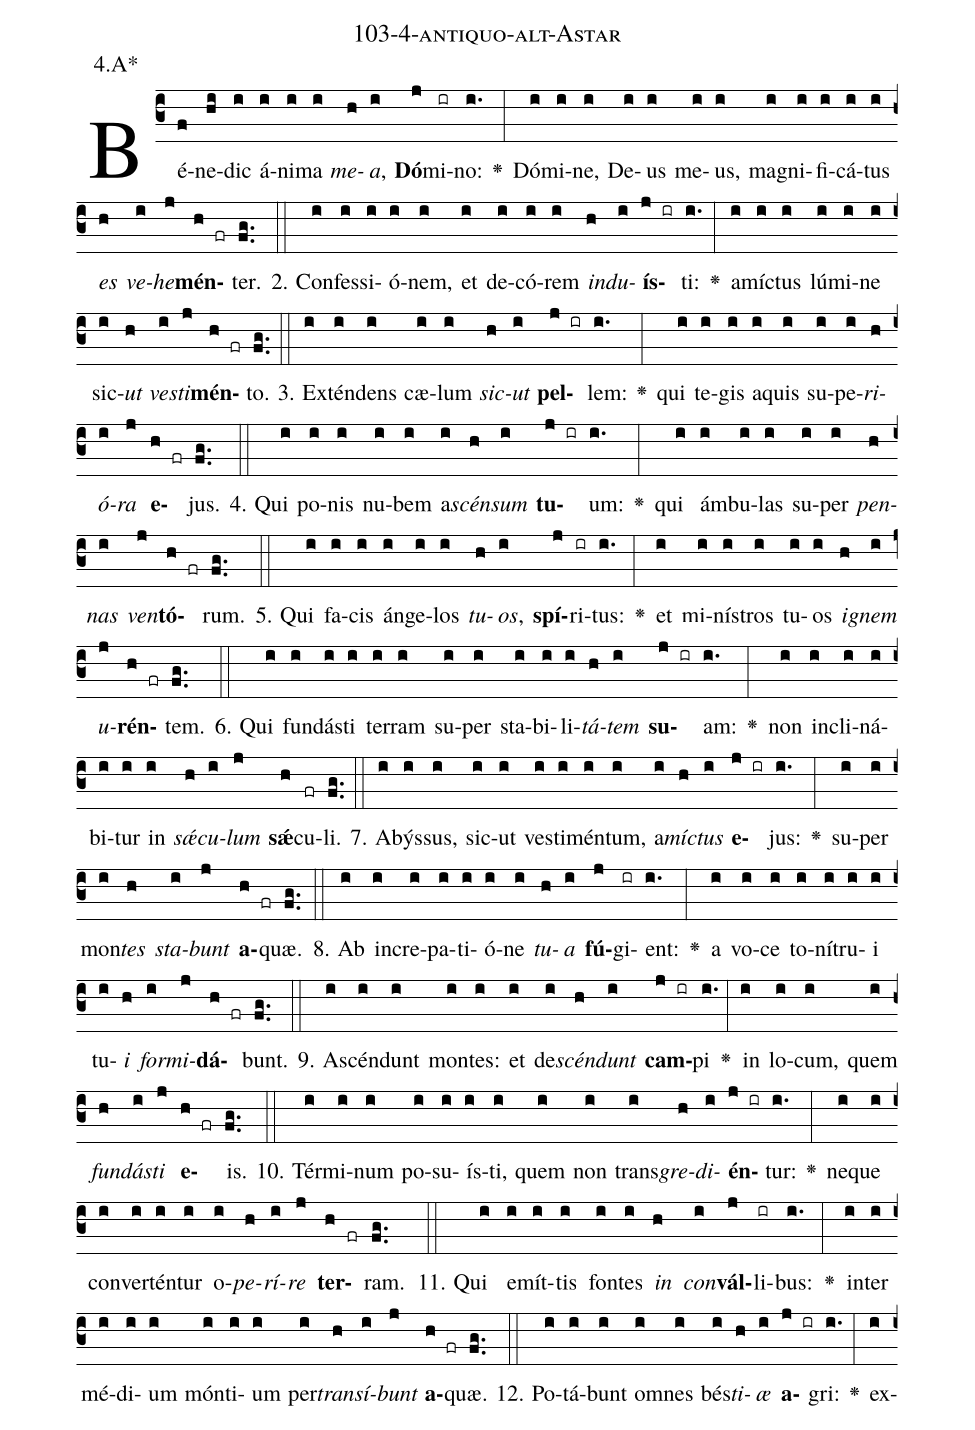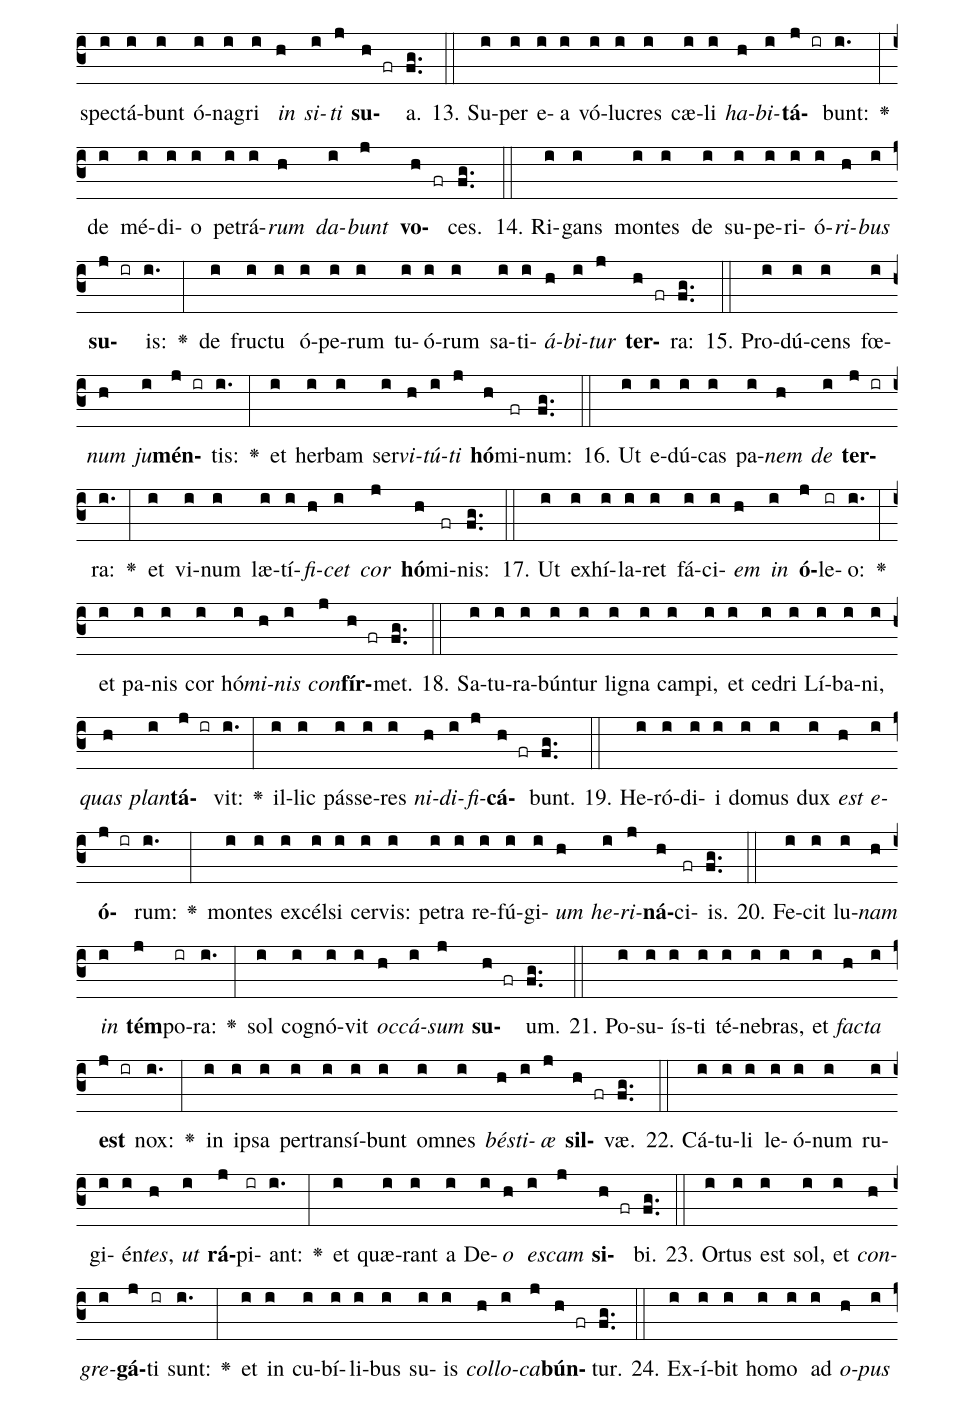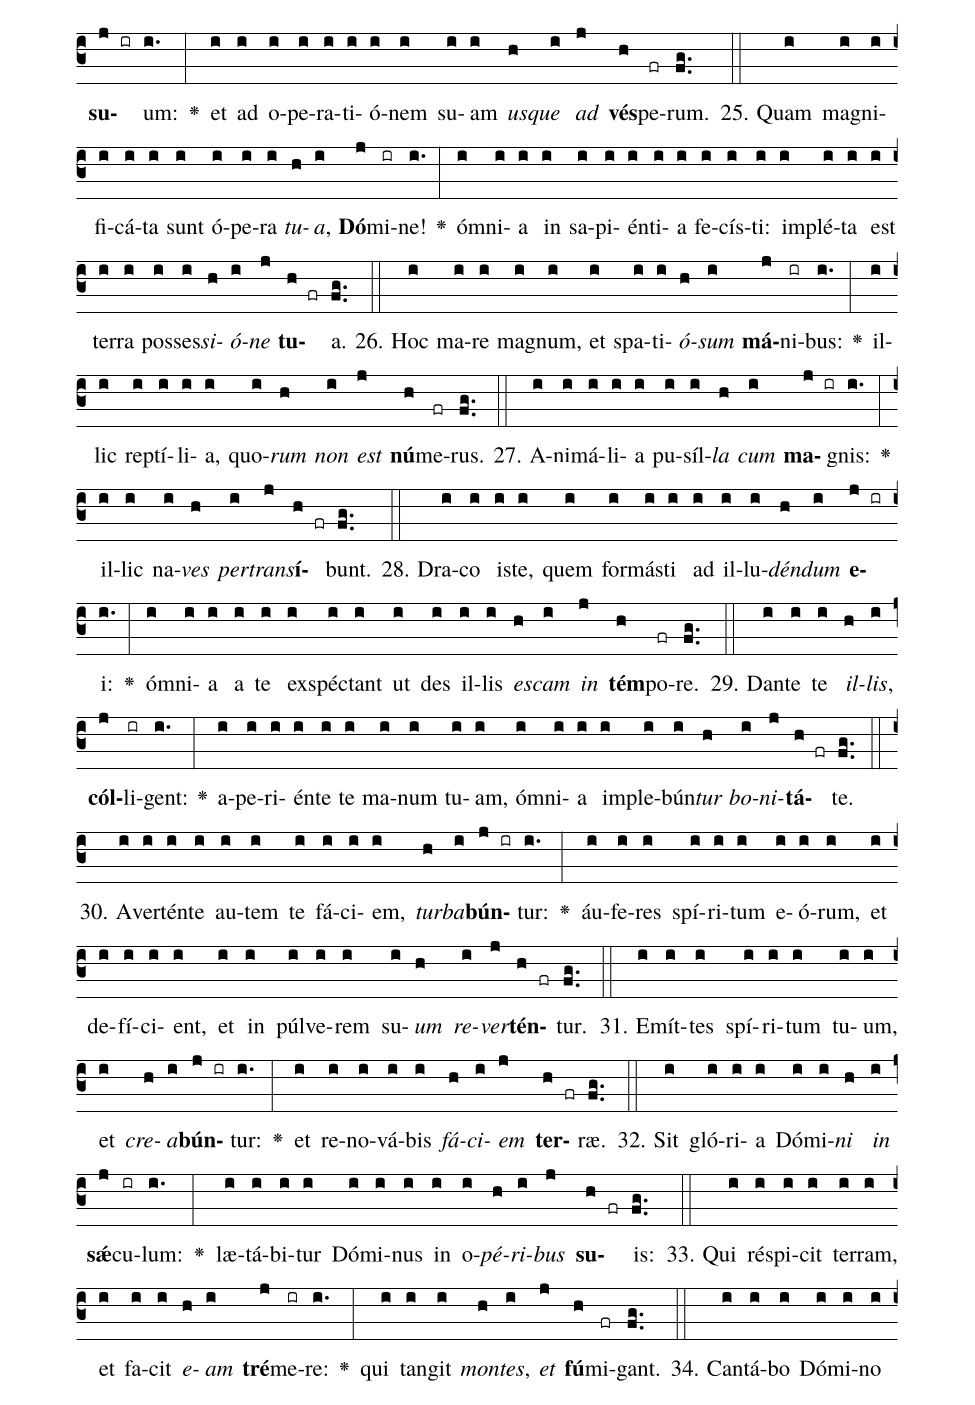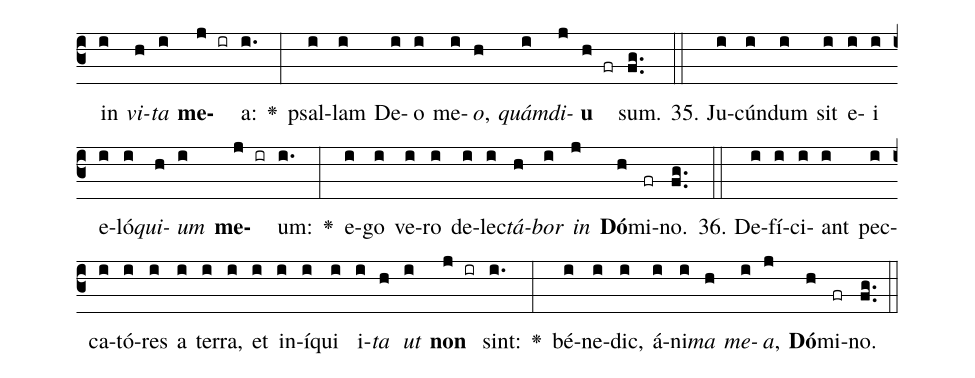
name: 103-4-antiquo-alt-Astar;
annotation: 4.A*;
%%
(c3)Bé(f)ne(hi)dic(i) á(i)ni(i)ma(i) <i>me</i>(h)<i>a</i>,(i) <b>Dó</b>(j)mi(ir)no:(i.) <v>\greheightstar</v>(:) Dó(i)mi(i)ne,(i) De(i)us(i) me(i)us,(i) ma(i)gni(i)fi(i)cá(i)tus(i) <i>es</i>(h) <i>ve</i>(i)<i>he</i>(j)<b>mén</b>(h fr)ter.(fg..) (::)
2. Con(i)fes(i)si(i)ó(i)nem,(i) et(i) de(i)có(i)rem(i) <i>ind</i>(h)<i>u</i>(i)<b>ís</b>(j ir)ti:(i.) <v>\greheightstar</v>(:) a(i)míc(i)tus(i) lú(i)mi(i)ne(i) sic(i)<i>ut</i>(h) <i>ves</i>(i)<i>ti</i>(j)<b>mén</b>(h fr)to.(fg..) (::)
3. Ex(i)tén(i)dens(i) cæ(i)lum(i) <i>sic</i>(h)<i>ut</i>(i) <b>pel</b>(j ir)lem:(i.) <v>\greheightstar</v>(:) qui(i) te(i)gis(i) a(i)quis(i) su(i)pe(i)<i>ri</i>(h)<i>ó</i>(i)<i>ra</i>(j) <b>e</b>(h fr)jus.(fg..) (::)
4. Qui(i) po(i)nis(i) nu(i)bem(i) a(i)<i>scén</i>(h)<i>sum</i>(i) <b>tu</b>(j ir)um:(i.) <v>\greheightstar</v>(:) qui(i) ám(i)bu(i)las(i) su(i)per(i) <i>pen</i>(h)<i>nas</i>(i) <i>ven</i>(j)<b>tó</b>(h fr)rum.(fg..) (::)
5. Qui(i) fa(i)cis(i) án(i)ge(i)los(i) <i>tu</i>(h)<i>os</i>,(i) <b>spí</b>(j)ri(ir)tus:(i.) <v>\greheightstar</v>(:) et(i) mi(i)nís(i)tros(i) tu(i)os(i) <i>i</i>(h)<i>gnem</i>(i) <i>u</i>(j)<b>rén</b>(h fr)tem.(fg..) (::)
6. Qui(i) fun(i)dás(i)ti(i) ter(i)ram(i) su(i)per(i) sta(i)bi(i)li(i)<i>tá</i>(h)<i>tem</i>(i) <b>su</b>(j ir)am:(i.) <v>\greheightstar</v>(:) non(i) in(i)cli(i)ná(i)bi(i)tur(i) in(i) <i>sǽ</i>(h)<i>cu</i>(i)<i>lum</i>(j) <b>sǽ</b>(h)cu(fr)li.(fg..) (::)
7. A(i)býs(i)sus,(i) sic(i)ut(i) ves(i)ti(i)mén(i)tum,(i) a(i)<i>míc</i>(h)<i>tus</i>(i) <b>e</b>(j ir)jus:(i.) <v>\greheightstar</v>(:) su(i)per(i) mon(i)<i>tes</i>(h) <i>sta</i>(i)<i>bunt</i>(j) <b>a</b>(h fr)quæ.(fg..) (::)
8. Ab(i) in(i)cre(i)pa(i)ti(i)ó(i)ne(i) <i>tu</i>(h)<i>a</i>(i) <b>fú</b>(j)gi(ir)ent:(i.) <v>\greheightstar</v>(:) a(i) vo(i)ce(i) to(i)ní(i)tru(i)i(i) tu(i)<i>i</i>(h) <i>for</i>(i)<i>mi</i>(j)<b>dá</b>(h fr)bunt.(fg..) (::)
9. A(i)scén(i)dunt(i) mon(i)tes:(i) et(i) de(i)<i>scén</i>(h)<i>dunt</i>(i) <b>cam</b>(j ir)pi(i.) <v>\greheightstar</v>(:) in(i) lo(i)cum,(i) quem(i) <i>fun</i>(h)<i>dás</i>(i)<i>ti</i>(j) <b>e</b>(h fr)is.(fg..) (::)
10. Tér(i)mi(i)num(i) po(i)su(i)ís(i)ti,(i) quem(i) non(i) trans(i)<i>gre</i>(h)<i>di</i>(i)<b>én</b>(j ir)tur:(i.) <v>\greheightstar</v>(:) ne(i)que(i) con(i)ver(i)tén(i)tur(i) o(i)<i>pe</i>(h)<i>rí</i>(i)<i>re</i>(j) <b>ter</b>(h fr)ram.(fg..) (::)
11. Qui(i) e(i)mít(i)tis(i) fon(i)tes(i) <i>in</i>(h) <i>con</i>(i)<b>vál</b>(j)li(ir)bus:(i.) <v>\greheightstar</v>(:) in(i)ter(i) mé(i)di(i)um(i) món(i)ti(i)um(i) per(i)<i>trans</i>(h)<i>í</i>(i)<i>bunt</i>(j) <b>a</b>(h fr)quæ.(fg..) (::)
12. Po(i)tá(i)bunt(i) om(i)nes(i) bés(i)<i>ti</i>(h)<i>æ</i>(i) <b>a</b>(j ir)gri:(i.) <v>\greheightstar</v>(:) ex(i)spec(i)tá(i)bunt(i) ó(i)na(i)gri(i) <i>in</i>(h) <i>si</i>(i)<i>ti</i>(j) <b>su</b>(h fr)a.(fg..) (::)
13. Su(i)per(i) e(i)a(i) vó(i)lu(i)cres(i) cæ(i)li(i) <i>ha</i>(h)<i>bi</i>(i)<b>tá</b>(j ir)bunt:(i.) <v>\greheightstar</v>(:) de(i) mé(i)di(i)o(i) pe(i)trá(i)<i>rum</i>(h) <i>da</i>(i)<i>bunt</i>(j) <b>vo</b>(h fr)ces.(fg..) (::)
14. Ri(i)gans(i) mon(i)tes(i) de(i) su(i)pe(i)ri(i)ó(i)<i>ri</i>(h)<i>bus</i>(i) <b>su</b>(j ir)is:(i.) <v>\greheightstar</v>(:) de(i) fruc(i)tu(i) ó(i)pe(i)rum(i) tu(i)ó(i)rum(i) sa(i)ti(i)<i>á</i>(h)<i>bi</i>(i)<i>tur</i>(j) <b>ter</b>(h fr)ra:(fg..) (::)
15. Pro(i)dú(i)cens(i) fœ(i)<i>num</i>(h) <i>ju</i>(i)<b>mén</b>(j ir)tis:(i.) <v>\greheightstar</v>(:) et(i) her(i)bam(i) ser(i)<i>vi</i>(h)<i>tú</i>(i)<i>ti</i>(j) <b>hó</b>(h)mi(fr)num:(fg..) (::)
16. Ut(i) e(i)dú(i)cas(i) pa(i)<i>nem</i>(h) <i>de</i>(i) <b>ter</b>(j ir)ra:(i.) <v>\greheightstar</v>(:) et(i) vi(i)num(i) læ(i)tí(i)<i>fi</i>(h)<i>cet</i>(i) <i>cor</i>(j) <b>hó</b>(h)mi(fr)nis:(fg..) (::)
17. Ut(i) ex(i)hí(i)la(i)ret(i) fá(i)ci(i)<i>em</i>(h) <i>in</i>(i) <b>ó</b>(j)le(ir)o:(i.) <v>\greheightstar</v>(:) et(i) pa(i)nis(i) cor(i) hó(i)<i>mi</i>(h)<i>nis</i>(i) <i>con</i>(j)<b>fír</b>(h fr)met.(fg..) (::)
18. Sa(i)tu(i)ra(i)bún(i)tur(i) li(i)gna(i) cam(i)pi,(i) et(i) ce(i)dri(i) Lí(i)ba(i)ni,(i) <i>quas</i>(h) <i>plan</i>(i)<b>tá</b>(j ir)vit:(i.) <v>\greheightstar</v>(:) il(i)lic(i) pás(i)se(i)res(i) <i>ni</i>(h)<i>di</i>(i)<i>fi</i>(j)<b>cá</b>(h fr)bunt.(fg..) (::)
19. He(i)ró(i)di(i)i(i) do(i)mus(i) dux(i) <i>est</i>(h) <i>e</i>(i)<b>ó</b>(j ir)rum:(i.) <v>\greheightstar</v>(:) mon(i)tes(i) ex(i)cél(i)si(i) cer(i)vis:(i) pe(i)tra(i) re(i)fú(i)gi(i)<i>um</i>(h) <i>he</i>(i)<i>ri</i>(j)<b>ná</b>(h)ci(fr)is.(fg..) (::)
20. Fe(i)cit(i) lu(i)<i>nam</i>(h) <i>in</i>(i) <b>tém</b>(j)po(ir)ra:(i.) <v>\greheightstar</v>(:) sol(i) co(i)gnó(i)vit(i) <i>oc</i>(h)<i>cá</i>(i)<i>sum</i>(j) <b>su</b>(h fr)um.(fg..) (::)
21. Po(i)su(i)ís(i)ti(i) té(i)ne(i)bras,(i) et(i) <i>fac</i>(h)<i>ta</i>(i) <b>est</b>(j ir) nox:(i.) <v>\greheightstar</v>(:) in(i) ip(i)sa(i) per(i)trans(i)í(i)bunt(i) om(i)nes(i) <i>bés</i>(h)<i>ti</i>(i)<i>æ</i>(j) <b>sil</b>(h fr)væ.(fg..) (::)
22. Cá(i)tu(i)li(i) le(i)ó(i)num(i) ru(i)gi(i)én(i)<i>tes</i>,(h) <i>ut</i>(i) <b>rá</b>(j)pi(ir)ant:(i.) <v>\greheightstar</v>(:) et(i) quæ(i)rant(i) a(i) De(i)<i>o</i>(h) <i>es</i>(i)<i>cam</i>(j) <b>si</b>(h fr)bi.(fg..) (::)
23. Or(i)tus(i) est(i) sol,(i) et(i) <i>con</i>(h)<i>gre</i>(i)<b>gá</b>(j)ti(ir) sunt:(i.) <v>\greheightstar</v>(:) et(i) in(i) cu(i)bí(i)li(i)bus(i) su(i)is(i) <i>col</i>(h)<i>lo</i>(i)<i>ca</i>(j)<b>bún</b>(h fr)tur.(fg..) (::)
24. Ex(i)í(i)bit(i) ho(i)mo(i) ad(i) <i>o</i>(h)<i>pus</i>(i) <b>su</b>(j ir)um:(i.) <v>\greheightstar</v>(:) et(i) ad(i) o(i)pe(i)ra(i)ti(i)ó(i)nem(i) su(i)am(i) <i>us</i>(h)<i>que</i>(i) <i>ad</i>(j) <b>vés</b>(h)pe(fr)rum.(fg..) (::)
25. Quam(i) ma(i)gni(i)fi(i)cá(i)ta(i) sunt(i) ó(i)pe(i)ra(i) <i>tu</i>(h)<i>a</i>,(i) <b>Dó</b>(j)mi(ir)ne!(i.) <v>\greheightstar</v>(:) óm(i)ni(i)a(i) in(i) sa(i)pi(i)én(i)ti(i)a(i) fe(i)cís(i)ti:(i) im(i)plé(i)ta(i) est(i) ter(i)ra(i) pos(i)ses(i)<i>si</i>(h)<i>ó</i>(i)<i>ne</i>(j) <b>tu</b>(h fr)a.(fg..) (::)
26. Hoc(i) ma(i)re(i) ma(i)gnum,(i) et(i) spa(i)ti(i)<i>ó</i>(h)<i>sum</i>(i) <b>má</b>(j)ni(ir)bus:(i.) <v>\greheightstar</v>(:) il(i)lic(i) rep(i)tí(i)li(i)a,(i) quo(i)<i>rum</i>(h) <i>non</i>(i) <i>est</i>(j) <b>nú</b>(h)me(fr)rus.(fg..) (::)
27. A(i)ni(i)má(i)li(i)a(i) pu(i)síl(i)<i>la</i>(h) <i>cum</i>(i) <b>ma</b>(j ir)gnis:(i.) <v>\greheightstar</v>(:) il(i)lic(i) na(i)<i>ves</i>(h) <i>per</i>(i)<i>trans</i>(j)<b>í</b>(h fr)bunt.(fg..) (::)
28. Dra(i)co(i) is(i)te,(i) quem(i) for(i)más(i)ti(i) ad(i) il(i)lu(i)<i>dén</i>(h)<i>dum</i>(i) <b>e</b>(j ir)i:(i.) <v>\greheightstar</v>(:) óm(i)ni(i)a(i) a(i) te(i) ex(i)spéc(i)tant(i) ut(i) des(i) il(i)lis(i) <i>es</i>(h)<i>cam</i>(i) <i>in</i>(j) <b>tém</b>(h)po(fr)re.(fg..) (::)
29. Dan(i)te(i) te(i) <i>il</i>(h)<i>lis</i>,(i) <b>cól</b>(j)li(ir)gent:(i.) <v>\greheightstar</v>(:) a(i)pe(i)ri(i)én(i)te(i) te(i) ma(i)num(i) tu(i)am,(i) óm(i)ni(i)a(i) im(i)ple(i)bún(i)<i>tur</i>(h) <i>bo</i>(i)<i>ni</i>(j)<b>tá</b>(h fr)te.(fg..) (::)
30. A(i)ver(i)tén(i)te(i) au(i)tem(i) te(i) fá(i)ci(i)em,(i) <i>tur</i>(h)<i>ba</i>(i)<b>bún</b>(j ir)tur:(i.) <v>\greheightstar</v>(:) áu(i)fe(i)res(i) spí(i)ri(i)tum(i) e(i)ó(i)rum,(i) et(i) de(i)fí(i)ci(i)ent,(i) et(i) in(i) púl(i)ve(i)rem(i) su(i)<i>um</i>(h) <i>re</i>(i)<i>ver</i>(j)<b>tén</b>(h fr)tur.(fg..) (::)
31. E(i)mít(i)tes(i) spí(i)ri(i)tum(i) tu(i)um,(i) et(i) <i>cre</i>(h)<i>a</i>(i)<b>bún</b>(j ir)tur:(i.) <v>\greheightstar</v>(:) et(i) re(i)no(i)vá(i)bis(i) <i>fá</i>(h)<i>ci</i>(i)<i>em</i>(j) <b>ter</b>(h fr)ræ.(fg..) (::)
32. Sit(i) gló(i)ri(i)a(i) Dó(i)mi(i)<i>ni</i>(h) <i>in</i>(i) <b>sǽ</b>(j)cu(ir)lum:(i.) <v>\greheightstar</v>(:) læ(i)tá(i)bi(i)tur(i) Dó(i)mi(i)nus(i) in(i) o(i)<i>pé</i>(h)<i>ri</i>(i)<i>bus</i>(j) <b>su</b>(h fr)is:(fg..) (::)
33. Qui(i) ré(i)spi(i)cit(i) ter(i)ram,(i) et(i) fa(i)cit(i) <i>e</i>(h)<i>am</i>(i) <b>tré</b>(j)me(ir)re:(i.) <v>\greheightstar</v>(:) qui(i) tan(i)git(i) <i>mon</i>(h)<i>tes</i>,(i) <i>et</i>(j) <b>fú</b>(h)mi(fr)gant.(fg..) (::)
34. Can(i)tá(i)bo(i) Dó(i)mi(i)no(i) in(i) <i>vi</i>(h)<i>ta</i>(i) <b>me</b>(j ir)a:(i.) <v>\greheightstar</v>(:) psal(i)lam(i) De(i)o(i) me(i)<i>o</i>,(h) <i>quám</i>(i)<i>di</i>(j)<b>u</b>(h fr) sum.(fg..) (::)
35. Ju(i)cún(i)dum(i) sit(i) e(i)i(i) e(i)ló(i)<i>qui</i>(h)<i>um</i>(i) <b>me</b>(j ir)um:(i.) <v>\greheightstar</v>(:) e(i)go(i) ve(i)ro(i) de(i)lec(i)<i>tá</i>(h)<i>bor</i>(i) <i>in</i>(j) <b>Dó</b>(h)mi(fr)no.(fg..) (::)
36. De(i)fí(i)ci(i)ant(i) pec(i)ca(i)tó(i)res(i) a(i) ter(i)ra,(i) et(i) in(i)í(i)qui(i) i(i)<i>ta</i>(h) <i>ut</i>(i) <b>non</b>(j ir) sint:(i.) <v>\greheightstar</v>(:) bé(i)ne(i)dic,(i) á(i)ni(i)<i>ma</i>(h) <i>me</i>(i)<i>a</i>,(j) <b>Dó</b>(h)mi(fr)no.(fg..) (::)
